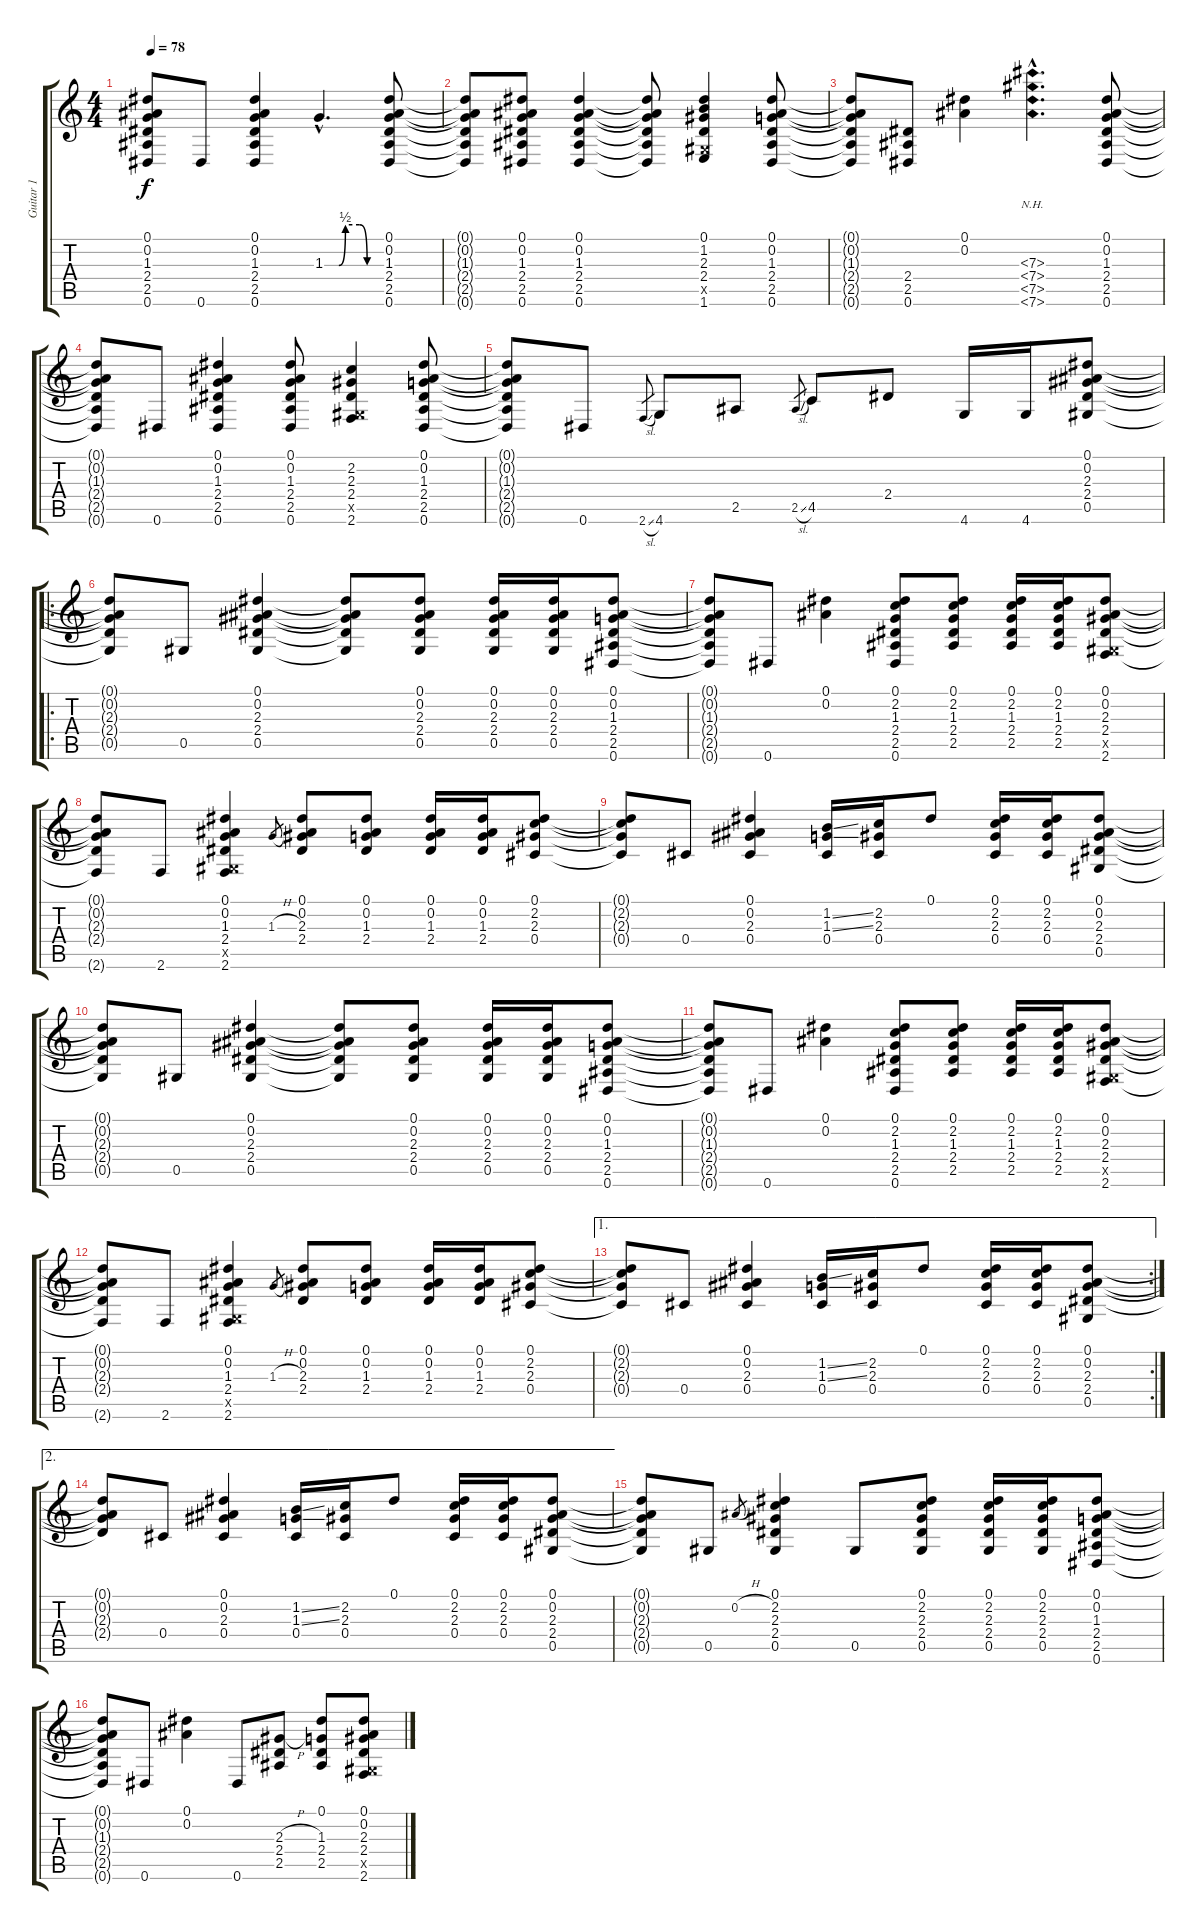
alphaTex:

\track ("Guitar 1" "Guitar 1") {instrument distortionguitar}
\staff {score tabs}
\tuning (Eb4 Bb3 Gb3 Db3 Ab2 Eb2) {hide}
\ts (4 4)
\tempo 78
\clef g2
\ks c
(0.1{t} 0.2{t} 1.3{t} 2.4{t} 2.5{t} 0.6{t}).8{dy f} 0.6.8 (0.1 0.2 1.3 2.4 2.5 0.6).4 1.3{be (custom 0 0 15 0 22 2 37 2 45 0 60 0) hac}.4{d} (0.1 0.2 1.3 2.4 2.5 0.6).8 |
(0.1{t} 0.2{t} 1.3{t} 2.4{t} 2.5{t} 0.6{t}).8 (0.1 0.2 1.3 2.4 2.5 0.6).8 (0.1 0.2 1.3 2.4 2.5 0.6).4 (0.1{t} 0.2{t} 1.3{t} 2.4{t} 2.5{t} 0.6{t}).8 (0.1 1.2 2.3 2.4 0.5{x} 1.6).4 (0.1 0.2 1.3 2.4 2.5 0.6).8 |
(0.1{t} 0.2{t} 1.3{t} 2.4{t} 2.5{t} 0.6{t}).8 (2.4 2.5 0.6).8 (0.1 0.2).4 (7.3{nh hac} 7.4{nh hac} 7.5{nh hac} 7.6{nh hac}).4{d} (0.1 0.2 1.3 2.4 2.5 0.6).8 |
(0.1{t} 0.2{t} 1.3{t} 2.4{t} 2.5{t} 0.6{t}).8 0.6.8 (0.1 0.2 1.3 2.4 2.5 0.6).4 (0.1 0.2 1.3 2.4 2.5 0.6).8 (2.2 2.3 2.4 0.5{x} 2.6).4 (0.1 0.2 1.3 2.4 2.5 0.6).8 |
(0.1{t} 0.2{t} 1.3{t} 2.4{t} 2.5{t} 0.6{t}).8 0.6.8 2.6{sl}.8{gr} 4.6.8 2.5.8 2.5{sl}.8{gr} 4.5.8 2.4.8 4.6.16 4.6.16 (0.1 0.2 2.3 2.4 0.5).8 |
\ro
(0.1{t} 0.2{t} 2.3{t} 2.4{t} 0.5{t}).8 0.5.8 (0.1 0.2 2.3 2.4 0.5).4 (0.1{t} 0.2{t} 2.3{t} 2.4{t} 0.5{t}).8 (0.1 0.2 2.3 2.4 0.5).8 (0.1 0.2 2.3 2.4 0.5).16 (0.1 0.2 2.3 2.4 0.5).16 (0.1 0.2 1.3 2.4 2.5 0.6).8 |
(0.1{t} 0.2{t} 1.3{t} 2.4{t} 2.5{t} 0.6{t}).8 0.6.8 (0.1 0.2).4 (0.1 2.2 1.3 2.4 2.5 0.6).8 (0.1 2.2 1.3 2.4 2.5).8 (0.1 2.2 1.3 2.4 2.5).16 (0.1 2.2 1.3 2.4 2.5).16 (0.1 0.2 2.3 2.4 0.5{x} 2.6).8 |
(0.1{t} 0.2{t} 2.3{t} 2.4{t} 2.6{t}).8 2.6.8 (0.1 0.2 1.3 2.4 0.5{x} 2.6).4 1.3{h}.8{gr} (0.1 0.2 2.3 2.4).8 (0.1 0.2 1.3 2.4).8 (0.1 0.2 1.3 2.4).16 (0.1 0.2 1.3 2.4).16 (0.1 2.2 2.3 0.4).8 |
(0.1{t} 2.2{t} 2.3{t} 0.4{t}).8 0.4.8 (0.1 0.2 2.3 0.4).4 (1.2{ss} 1.3{ss} 0.4).16 (2.2 2.3 0.4).16 0.1.8 (0.1 2.2 2.3 0.4).16 (0.1 2.2 2.3 0.4).16 (0.1 0.2 2.3 2.4 0.5).8 |
(0.1{t} 0.2{t} 2.3{t} 2.4{t} 0.5{t}).8 0.5.8 (0.1 0.2 2.3 2.4 0.5).4 (0.1{t} 0.2{t} 2.3{t} 2.4{t} 0.5{t}).8 (0.1 0.2 2.3 2.4 0.5).8 (0.1 0.2 2.3 2.4 0.5).16 (0.1 0.2 2.3 2.4 0.5).16 (0.1 0.2 1.3 2.4 2.5 0.6).8 |
(0.1{t} 0.2{t} 1.3{t} 2.4{t} 2.5{t} 0.6{t}).8 0.6.8 (0.1 0.2).4 (0.1 2.2 1.3 2.4 2.5 0.6).8 (0.1 2.2 1.3 2.4 2.5).8 (0.1 2.2 1.3 2.4 2.5).16 (0.1 2.2 1.3 2.4 2.5).16 (0.1 0.2 2.3 2.4 0.5{x} 2.6).8 |
(0.1{t} 0.2{t} 2.3{t} 2.4{t} 2.6{t}).8 2.6.8 (0.1 0.2 1.3 2.4 0.5{x} 2.6).4 1.3{h}.8{gr} (0.1 0.2 2.3 2.4).8 (0.1 0.2 1.3 2.4).8 (0.1 0.2 1.3 2.4).16 (0.1 0.2 1.3 2.4).16 (0.1 2.2 2.3 0.4).8 |
\ae 1
\rc 2
(0.1{t} 2.2{t} 2.3{t} 0.4{t}).8 0.4.8 (0.1 0.2 2.3 0.4).4 (1.2{ss} 1.3{ss} 0.4).16 (2.2 2.3 0.4).16 0.1.8 (0.1 2.2 2.3 0.4).16 (0.1 2.2 2.3 0.4).16 (0.1 0.2 2.3 2.4 0.5).8 |
\ae 2
(0.1{t} 0.2{t} 2.3{t} 2.4{t}).8 0.4.8 (0.1 0.2 2.3 0.4).4 (1.2{ss} 1.3{ss} 0.4).16 (2.2 2.3 0.4).16 0.1.8 (0.1 2.2 2.3 0.4).16 (0.1 2.2 2.3 0.4).16 (0.1 0.2 2.3 2.4 0.5).8 |
(0.1{t} 0.2{t} 2.3{t} 2.4{t} 0.5{t}).8 0.5.8 0.2{h}.8{gr} (0.1 2.2 2.3 2.4 0.5).4 0.5.8 (0.1 2.2 2.3 2.4 0.5).8 (0.1 2.2 2.3 2.4 0.5).16 (0.1 2.2 2.3 2.4 0.5).16 (0.1 0.2 1.3 2.4 2.5 0.6).8 |
(0.1{t} 0.2{t} 1.3{t} 2.4{t} 2.5{t} 0.6{t}).8 0.6.8 (0.1 0.2).4 0.6.8 (2.3{h} 2.4 2.5).8 (0.1 1.3 2.4 2.5).8 (0.1 0.2 2.3 2.4 0.5{x} 2.6).8
